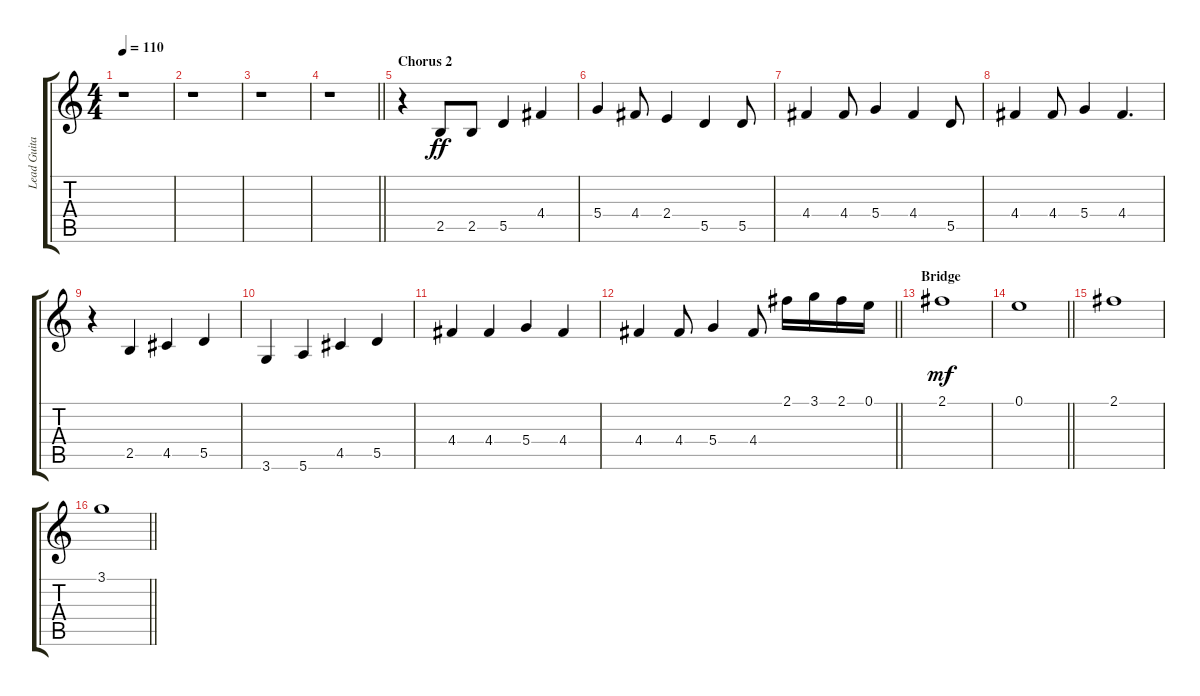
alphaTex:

\track ("Lead Guitar 2" "Lead Guita") {instrument distortionguitar}
\staff {score tabs}
\tuning (E4 B3 G3 D3 A2 E2) {hide}
\ts (4 4)
\tempo 110
\clef g2
\ks c
r.1{dy f} |
r.1 |
r.1 |
\barLineRight lightlight
r.1 |
\section ("" "Chorus 2")
r.4 2.5.8{dy ff} 2.5.8 5.5.4 4.4.4 |
5.4.4 4.4.8 2.4.4 5.5.4 5.5.8 |
4.4.4 4.4.8 5.4.4 4.4.4 5.5.8 |
4.4.4 4.4.8 5.4.4 4.4.4{d} |
r.4 2.5.4 4.5.4 5.5.4 |
3.6.4 5.6.4 4.5.4 5.5.4 |
4.4.4 4.4.4 5.4.4 4.4.4 |
\barLineRight lightlight
4.4.4 4.4.8 5.4.4 4.4.8 2.1.16 3.1.16 2.1.16 0.1.16 |
\section ("" "Bridge")
2.1.1{dy mf} |
\barLineRight lightlight
0.1.1 |
2.1.1 |
\barLineRight lightlight
3.1.1
